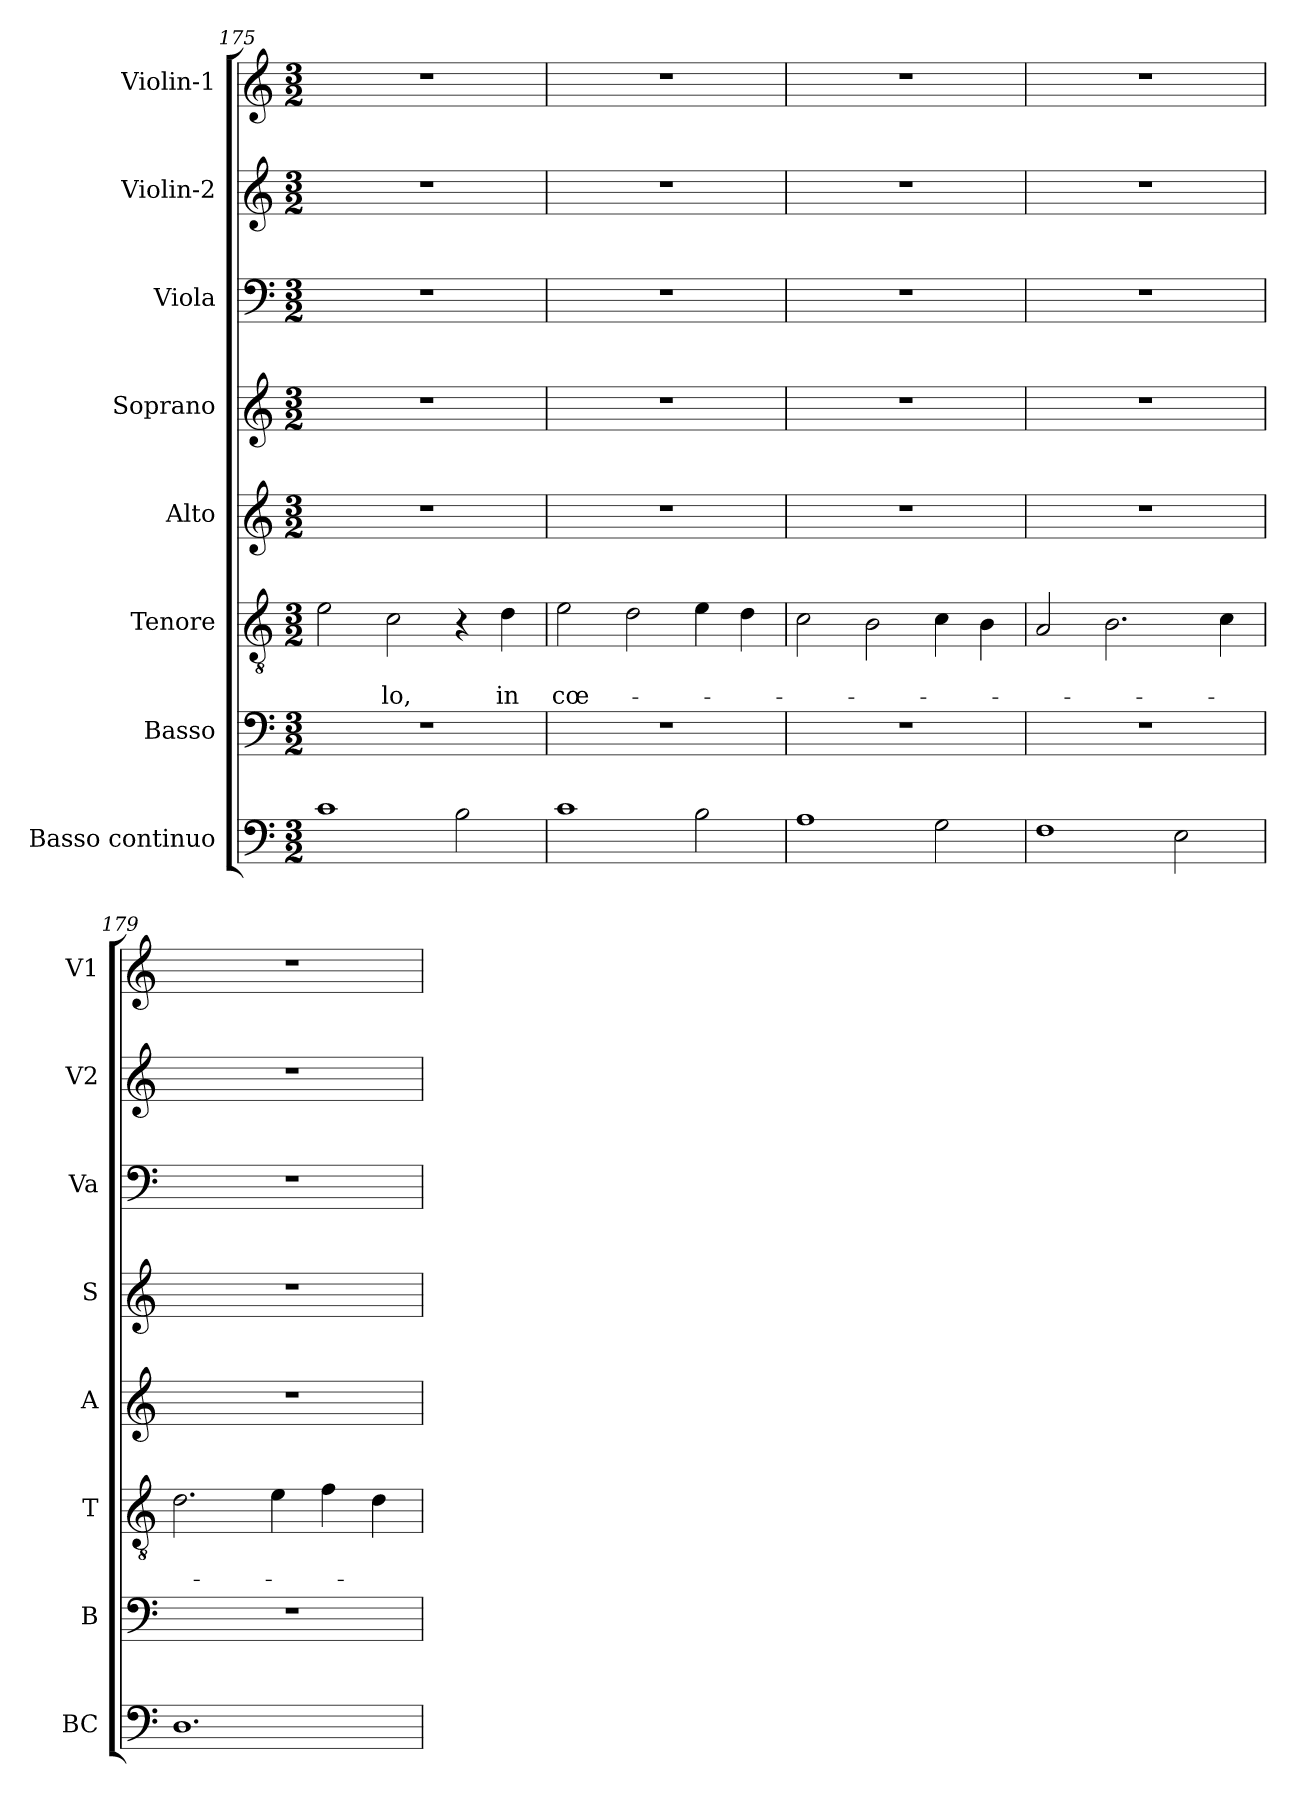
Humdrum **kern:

**kern	**kern	**kern	**text	**text	**kern	**kern	**kern	**kern	**kern
*part8	*part7	*part6	*part6	*part6	*part5	*part4	*part3	*part2	*part1
*staff8	*staff7	*staff6	*staff6	*staff6	*staff5	*staff4	*staff3	*staff2	*staff1
*I"Basso continuo	*I"Basso	*I"Tenore	*	*	*I"Alto	*I"Soprano	*I"Viola	*I"Violin-2	*I"Violin-1
*I'BC	*I'B	*I'T	*	*	*I'A	*I'S	*I'Va	*I'V2	*I'V1
*clefF4	*clefF4	*clefGv2	*	*	*clefG2	*clefG2	*clefF4	*clefG2	*clefG2
*k[]	*k[]	*k[]	*	*	*k[]	*k[]	*k[]	*k[]	*k[]
*C:	*C:	*C:	*	*	*C:	*C:	*C:	*C:	*C:
*M3/2	*M3/2	*M3/2	*	*	*M3/2	*M3/2	*M3/2	*M3/2	*M3/2
=175	=175	=175	=175	=175	=175	=175	=175	=175	=175
1c	1.r	2e\	.	.	1.r	1.r	1.r	1.r	1.r
!	!	!	!	!LO:LY:b	!	!	!	!	!
.	.	2c\	.	-lo,	.	.	.	.	.
2B\	.	4r	.	.	.	.	.	.	.
!	!	!	!	!LO:LY:b	!	!	!	!	!
.	.	4d\	.	in	.	.	.	.	.
=176	=176	=176	=176	=176	=176	=176	=176	=176	=176
!	!	!	!	!LO:LY:b	!	!	!	!	!
1c	1.r	2e\	.	cœ-	1.r	1.r	1.r	1.r	1.r
.	.	2d\	.	.	.	.	.	.	.
2B\	.	4e\	.	.	.	.	.	.	.
.	.	4d\	.	.	.	.	.	.	.
=177	=177	=177	=177	=177	=177	=177	=177	=177	=177
1A	1.r	2c\	.	.	1.r	1.r	1.r	1.r	1.r
.	.	2B\	.	.	.	.	.	.	.
2G\	.	4c\	.	.	.	.	.	.	.
.	.	4B\	.	.	.	.	.	.	.
=178	=178	=178	=178	=178	=178	=178	=178	=178	=178
1F	1.r	2A/	.	.	1.r	1.r	1.r	1.r	1.r
.	.	2.B\	.	.	.	.	.	.	.
2E\	.	.	.	.	.	.	.	.	.
.	.	4c\	.	.	.	.	.	.	.
!!LO:LB:g=z
=179	=179	=179	=179	=179	=179	=179	=179	=179	=179
1.D	1.r	2.d\	.	.	1.r	1.r	1.r	1.r	1.r
.	.	4e\	.	.	.	.	.	.	.
.	.	4f\	.	.	.	.	.	.	.
.	.	4d\	.	.	.	.	.	.	.
=	=	=	=	=	=	=	=	=	=
*-	*-	*-	*-	*-	*-	*-	*-	*-	*-
